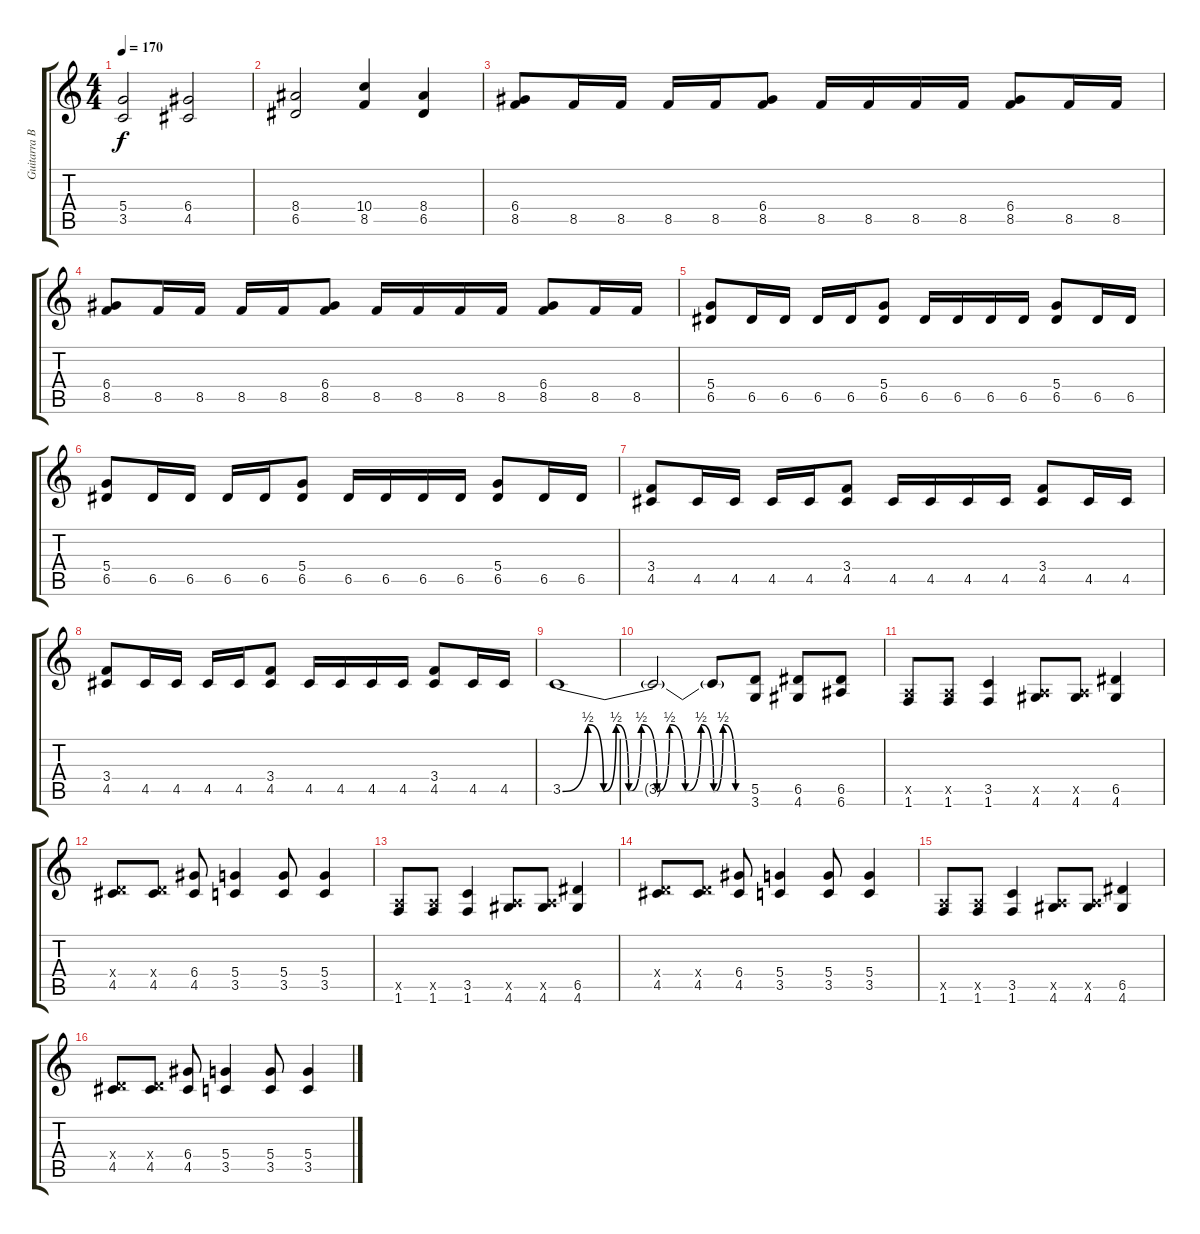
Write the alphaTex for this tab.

\track ("Guitarra Base" "Guitarra B") {instrument overdrivenguitar}
\staff {score tabs}
\tuning (E4 B3 G3 D3 A2 E2) {hide}
\ts (4 4)
\tempo 170
\clef g2
\ks c
(5.4 3.5).2{dy f} (6.4 4.5).2 |
(8.4 6.5).2 (10.4 8.5).4 (8.4 6.5).4 |
(6.4 8.5).8 8.5.16 8.5.16 8.5.16 8.5.16 (6.4 8.5).8 8.5.16 8.5.16 8.5.16 8.5.16 (6.4 8.5).8 8.5.16 8.5.16 |
(6.4 8.5).8 8.5.16 8.5.16 8.5.16 8.5.16 (6.4 8.5).8 8.5.16 8.5.16 8.5.16 8.5.16 (6.4 8.5).8 8.5.16 8.5.16 |
(5.4 6.5).8 6.5.16 6.5.16 6.5.16 6.5.16 (5.4 6.5).8 6.5.16 6.5.16 6.5.16 6.5.16 (5.4 6.5).8 6.5.16 6.5.16 |
(5.4 6.5).8 6.5.16 6.5.16 6.5.16 6.5.16 (5.4 6.5).8 6.5.16 6.5.16 6.5.16 6.5.16 (5.4 6.5).8 6.5.16 6.5.16 |
(3.4 4.5).8 4.5.16 4.5.16 4.5.16 4.5.16 (3.4 4.5).8 4.5.16 4.5.16 4.5.16 4.5.16 (3.4 4.5).8 4.5.16 4.5.16 |
(3.4 4.5).8 4.5.16 4.5.16 4.5.16 4.5.16 (3.4 4.5).8 4.5.16 4.5.16 4.5.16 4.5.16 (3.4 4.5).8 4.5.16 4.5.16 |
3.5{be (custom 0 0 8 2 13 0 17 2 21 0 25 2 30 0 34 2 39 0 44 2 48 0 51 2 55 0 60 0)}.1 |
3.5{t}.2 3.5{t}.8 (5.5 3.6).8 (6.5 4.6).8 (6.5 6.6).8 |
(0.5{x} 1.6).8 (0.5{x} 1.6).8 (3.5 1.6).4 (0.5{x} 4.6).8 (0.5{x} 4.6).8 (6.5 4.6).4 |
(0.4{x} 4.5).8 (0.4{x} 4.5).8 (6.4 4.5).8 (5.4 3.5).4 (5.4 3.5).8 (5.4 3.5).4 |
(0.5{x} 1.6).8 (0.5{x} 1.6).8 (3.5 1.6).4 (0.5{x} 4.6).8 (0.5{x} 4.6).8 (6.5 4.6).4 |
(0.4{x} 4.5).8 (0.4{x} 4.5).8 (6.4 4.5).8 (5.4 3.5).4 (5.4 3.5).8 (5.4 3.5).4 |
(0.5{x} 1.6).8 (0.5{x} 1.6).8 (3.5 1.6).4 (0.5{x} 4.6).8 (0.5{x} 4.6).8 (6.5 4.6).4 |
(0.4{x} 4.5).8 (0.4{x} 4.5).8 (6.4 4.5).8 (5.4 3.5).4 (5.4 3.5).8 (5.4 3.5).4
